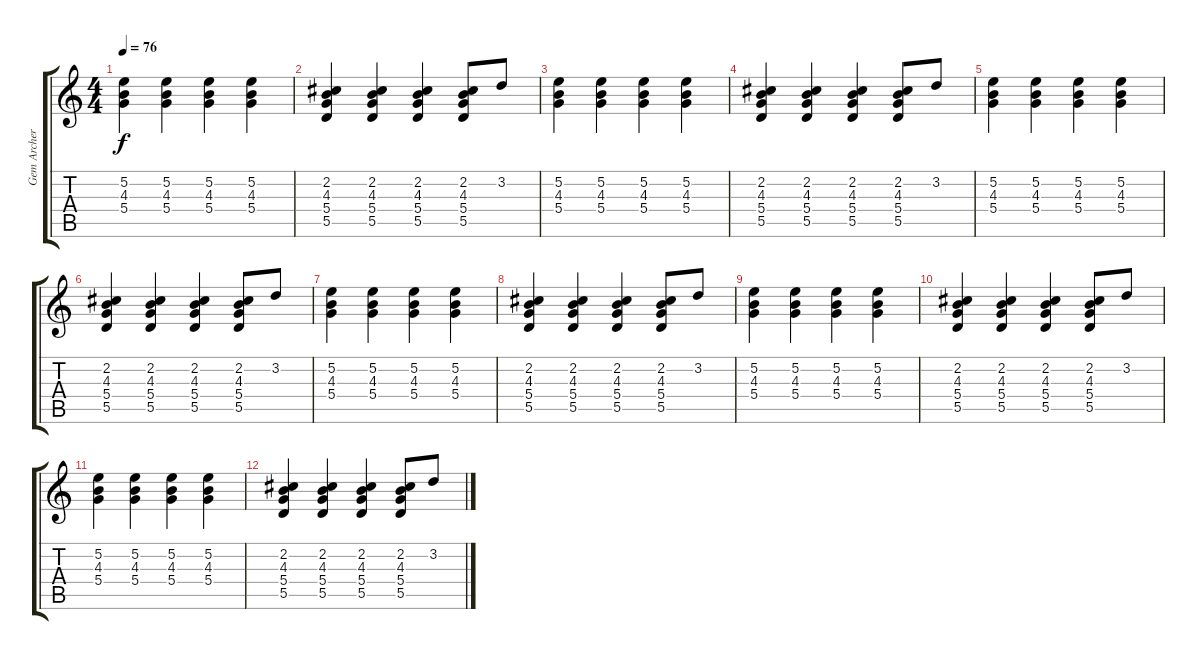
\track ("Gem Archer" "Gem Archer") {instrument acousticguitarsteel}
\staff {score tabs}
\tuning (E4 B3 G3 D3 A2 E2) {hide}
\ts (4 4)
\tempo 76
\clef g2
\ks c
(5.2 4.3 5.4).4{dy f} (5.2 4.3 5.4).4 (5.2 4.3 5.4).4 (5.2 4.3 5.4).4 |
(2.2 4.3 5.4 5.5).4 (2.2 4.3 5.4 5.5).4 (2.2 4.3 5.4 5.5).4 (2.2 4.3 5.4 5.5).8 3.2.8 |
(5.2 4.3 5.4).4 (5.2 4.3 5.4).4 (5.2 4.3 5.4).4 (5.2 4.3 5.4).4 |
(2.2 4.3 5.4 5.5).4 (2.2 4.3 5.4 5.5).4 (2.2 4.3 5.4 5.5).4 (2.2 4.3 5.4 5.5).8 3.2.8 |
(5.2 4.3 5.4).4 (5.2 4.3 5.4).4 (5.2 4.3 5.4).4 (5.2 4.3 5.4).4 |
(2.2 4.3 5.4 5.5).4 (2.2 4.3 5.4 5.5).4 (2.2 4.3 5.4 5.5).4 (2.2 4.3 5.4 5.5).8 3.2.8 |
(5.2 4.3 5.4).4 (5.2 4.3 5.4).4 (5.2 4.3 5.4).4 (5.2 4.3 5.4).4 |
(2.2 4.3 5.4 5.5).4 (2.2 4.3 5.4 5.5).4 (2.2 4.3 5.4 5.5).4 (2.2 4.3 5.4 5.5).8 3.2.8 |
(5.2 4.3 5.4).4 (5.2 4.3 5.4).4 (5.2 4.3 5.4).4 (5.2 4.3 5.4).4 |
(2.2 4.3 5.4 5.5).4 (2.2 4.3 5.4 5.5).4 (2.2 4.3 5.4 5.5).4 (2.2 4.3 5.4 5.5).8 3.2.8 |
(5.2 4.3 5.4).4 (5.2 4.3 5.4).4 (5.2 4.3 5.4).4 (5.2 4.3 5.4).4 |
(2.2 4.3 5.4 5.5).4 (2.2 4.3 5.4 5.5).4 (2.2 4.3 5.4 5.5).4 (2.2 4.3 5.4 5.5).8 3.2.8
